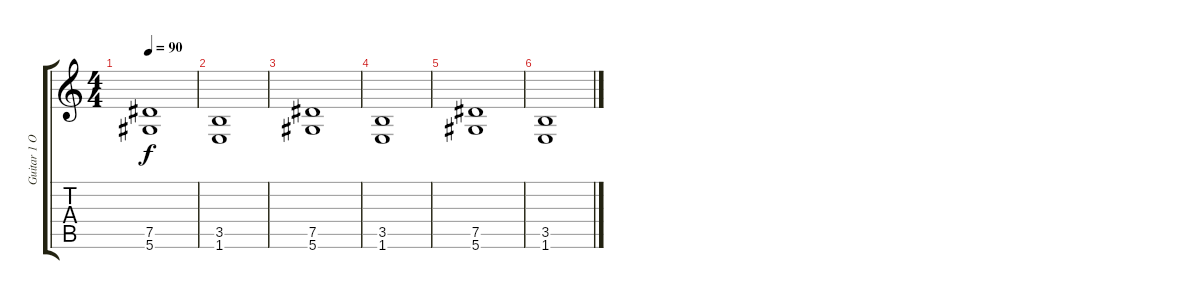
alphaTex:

\track ("Guitar 1 Oct" "Guitar 1 O") {instrument overdrivenguitar}
\staff {score tabs}
\tuning (Eb4 Bb3 Gb3 Db3 Ab2 Eb2) {hide}
\ts (4 4)
\tempo 90
\clef g2
\ks c
(7.5 5.6).1{dy f} |
(3.5 1.6).1 |
(7.5 5.6).1{volume 0} |
(3.5 1.6).1 |
(7.5 5.6).1 |
(3.5 1.6).1
